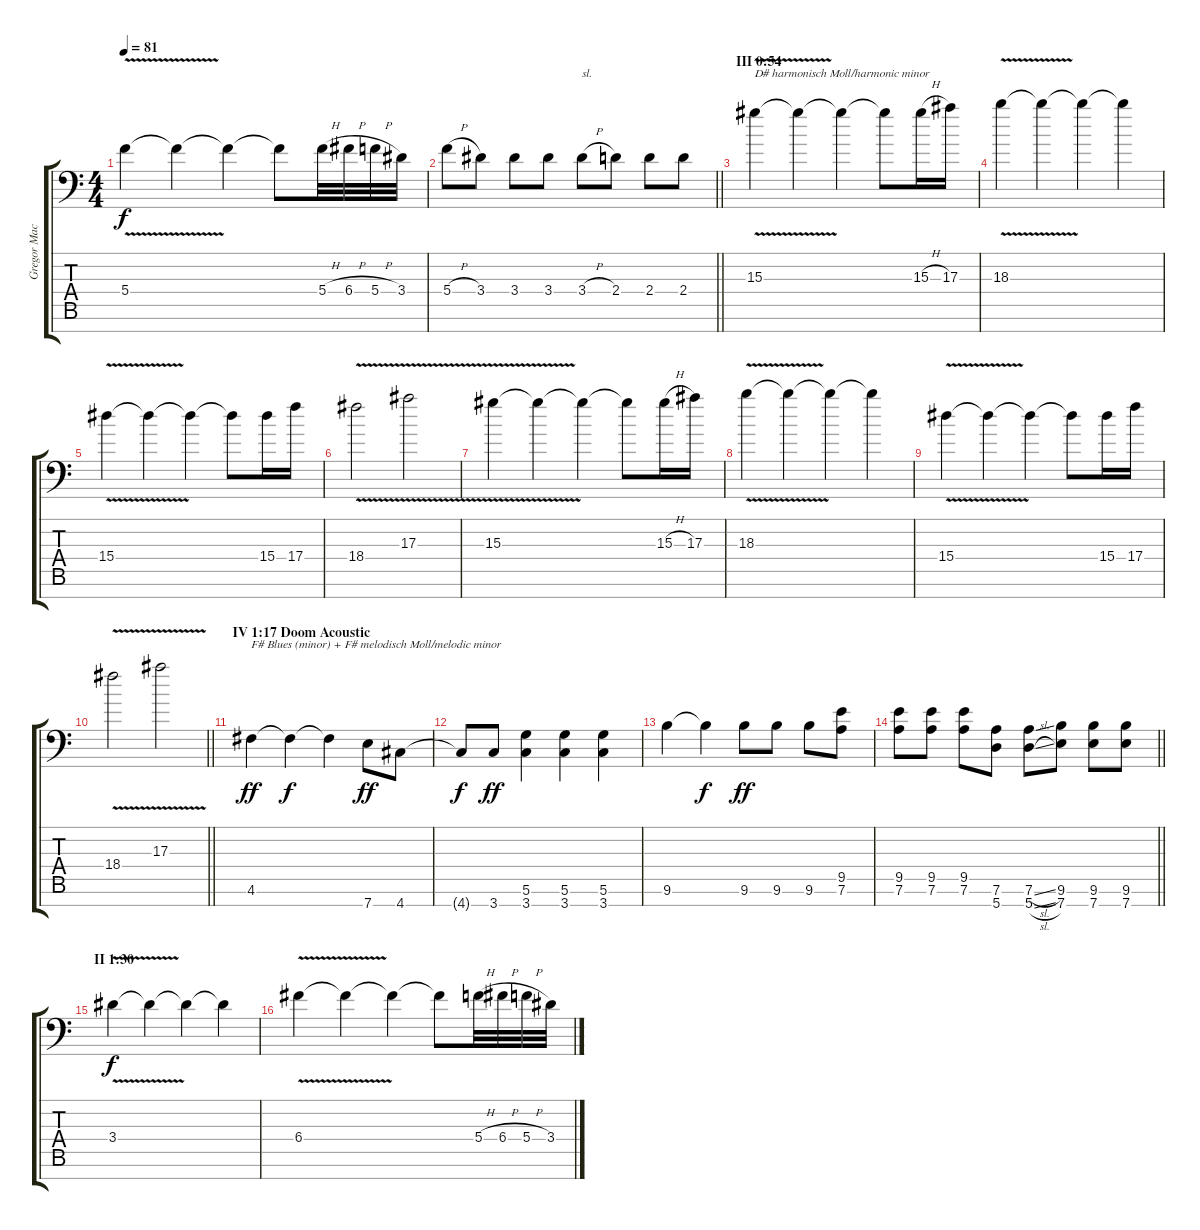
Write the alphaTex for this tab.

\track ("Gregor Mackintosh (lead guitar) A-Tuning" "Gregor Mac") {instrument distortionguitar}
\staff {score tabs}
\tuning (D4 A3 F3 C3 G2 D2 A1) {hide}
\ts (4 4)
\tempo 81
\clef f4
\ks c
5.4{v}.4{dy f} 5.4{t}.4 5.4{t}.4 5.4{t}.8 5.4{h}.32 6.4{h}.32 5.4{h}.32 3.4.32 |
\barLineRight lightlight
5.4{h}.8 3.4.8 3.4.8 3.4.8 3.4{h}.8{txt "sl."} 2.4.8 2.4.8 2.4.8 |
\section ("" "III 0:54")
15.3{v}.4{txt "D# harmonisch Moll/harmonic minor"} 15.3{t}.4 15.3{t}.4 15.3{t}.8 15.3{h}.16 17.3.16 |
18.3{v}.4 18.3{t}.4 18.3{t}.4 18.3{t}.4 |
15.4{v}.4 15.4{t}.4 15.4{t}.4 15.4{t}.8 15.4.16 17.4.16 |
18.4{v}.2 17.3{v}.2 |
15.3{v}.4 15.3{t}.4 15.3{t}.4 15.3{t}.8 15.3{h}.16 17.3.16 |
18.3{v}.4 18.3{t}.4 18.3{t}.4 18.3{t}.4 |
15.4{v}.4 15.4{t}.4 15.4{t}.4 15.4{t}.8 15.4.16 17.4.16 |
\barLineRight lightlight
18.4{v}.2 17.3{v}.2 |
\section ("" "IV 1:17 Doom Acoustic")
4.6.4{txt "F# Blues (minor) + F# melodisch Moll/melodic minor" dy ff} 4.6{t}.4{dy f} 4.6{t}.4 7.7.8{dy ff} 4.7.8 |
4.7{t}.8{dy f} 3.7.8{dy ff} (5.6 3.7).4 (5.6 3.7).4 (5.6 3.7).4 |
9.6.4 9.6{t}.4{dy f} 9.6.8{dy ff} 9.6.8 9.6.8 (9.5 7.6).8 |
\barLineRight lightlight
(9.5 7.6).8 (9.5 7.6).8 (9.5 7.6).8 (7.6 5.7).8 (7.6{sl} 5.7{sl}).8 (9.6 7.7).8 (9.6 7.7).8 (9.6 7.7).8 |
\section ("" "II 1:30")
3.4{v}.4{dy f} 3.4{t}.4 3.4{t}.4 3.4{t}.4 |
6.4{v}.4 6.4{t}.4 6.4{t}.4 6.4{t}.8 5.4{h}.32 6.4{h}.32 5.4{h}.32 3.4.32
